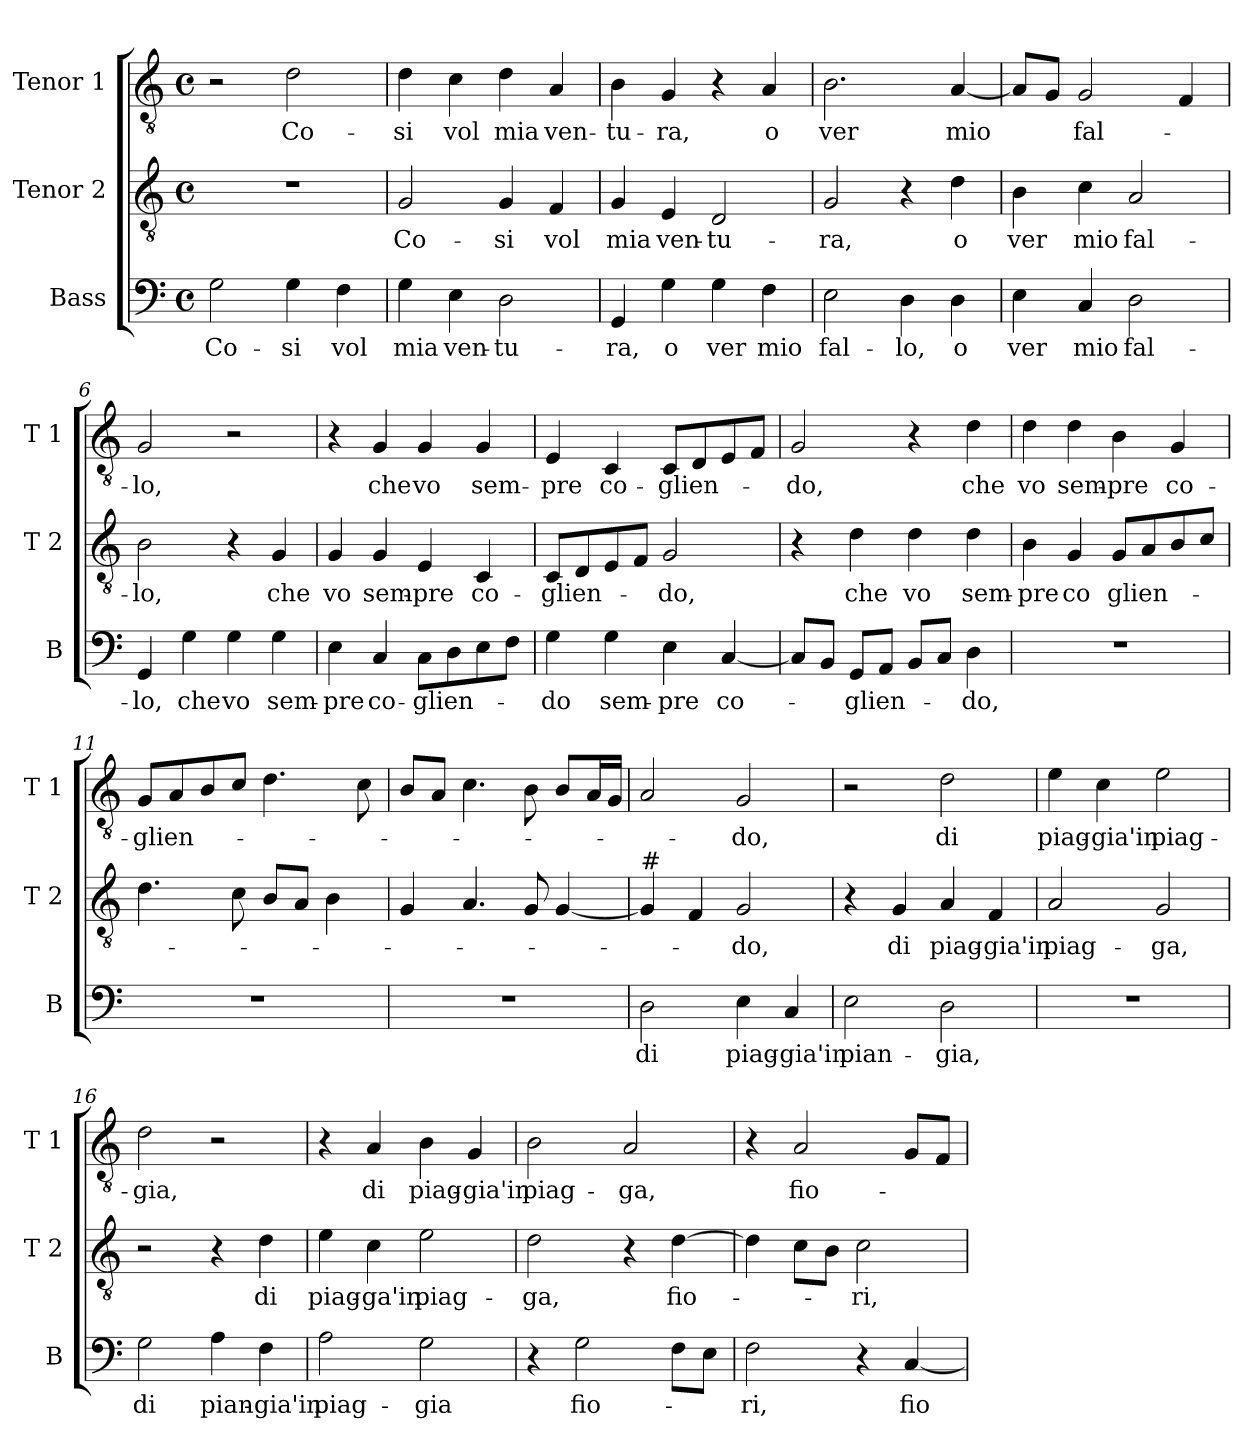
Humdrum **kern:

**kern	**text	**kern	**text	**kern	**text
*part3	*part3	*part2	*part2	*part1	*part1
*staff3	*staff3	*staff2	*staff2	*staff1	*staff1
*I"Bass	*	*I"Tenor 2	*	*I"Tenor 1	*
*I'B	*	*I'T 2	*	*I'T 1	*
*clefF4	*	*clefGv2	*	*clefGv2	*
*k[]	*	*k[]	*	*k[]	*
*C:	*	*C:	*	*C:	*
*M4/4	*	*M4/4	*	*M4/4	*
*met(c)	*	*met(c)	*	*met(c)	*
=1	=1	=1	=1	=1	=1
!	!LO:LY:b	!	!	!	!
2G\	Co-	1r	.	2r	.
!	!LO:LY:b	!	!	!	!LO:LY:b
4G\	-si	.	.	2d\	Co-
!	!LO:LY:b	!	!	!	!
4F\	vol	.	.	.	.
=2	=2	=2	=2	=2	=2
!	!LO:LY:b	!	!LO:LY:b	!	!LO:LY:b
4G\	mia	2G/	Co-	4d\	-si
!	!LO:LY:b	!	!	!	!LO:LY:b
4E\	ven-	.	.	4c\	vol
!	!LO:LY:b	!	!LO:LY:b	!	!LO:LY:b
2D\	-tu-	4G/	-si	4d\	mia
!	!	!	!LO:LY:b	!	!LO:LY:b
.	.	4F/	vol	4A/	ven-
=3	=3	=3	=3	=3	=3
!	!LO:LY:b	!	!LO:LY:b	!	!LO:LY:b
4GG/	-ra,	4G/	mia	4B\	-tu-
!	!LO:LY:b	!	!LO:LY:b	!	!LO:LY:b
4G\	o	4E/	ven-	4G/	-ra,
!	!LO:LY:b	!	!LO:LY:b	!	!
4G\	ver	2D/	-tu-	4r	.
!	!LO:LY:b	!	!	!	!LO:LY:b
4F\	mio	.	.	4A/	o
=4	=4	=4	=4	=4	=4
!	!LO:LY:b	!	!LO:LY:b	!	!LO:LY:b
2E\	fal-	2G/	-ra,	2.B\	ver
!	!LO:LY:b	!	!	!	!
4D\	-lo,	4r	.	.	.
!	!LO:LY:b	!	!LO:LY:b	!	!LO:LY:b
4D\	o	4d\	o	[4A/	mio
=5	=5	=5	=5	=5	=5
!	!LO:LY:b	!	!LO:LY:b	!	!
4E\	ver	4B\	ver	8A/L]	.
.	.	.	.	8G/J	.
!	!LO:LY:b	!	!LO:LY:b	!	!LO:LY:b
4C/	mio	4c\	mio	2G/	fal-
!	!LO:LY:b	!	!LO:LY:b	!	!
2D\	fal-	2A/	fal-	.	.
.	.	.	.	4F/	.
!!LO:LB:g=z
=6	=6	=6	=6	=6	=6
!	!LO:LY:b	!	!LO:LY:b	!	!LO:LY:b
4GG/	-lo,	2B\	-lo,	2G/	-lo,
!	!LO:LY:b	!	!	!	!
4G\	che	.	.	.	.
!	!LO:LY:b	!	!	!	!
4G\	vo	4r	.	2r	.
!	!LO:LY:b	!	!LO:LY:b	!	!
4G\	sem-	4G/	che	.	.
=7	=7	=7	=7	=7	=7
!	!LO:LY:b	!	!LO:LY:b	!	!
4E\	-pre	4G/	vo	4r	.
!	!LO:LY:b	!	!LO:LY:b	!	!LO:LY:b
4C/	co-	4G/	sem-	4G/	che
!	!LO:LY:b	!	!LO:LY:b	!	!LO:LY:b
8C\L	-glien-	4E/	-pre	4G/	vo
8D\	.	.	.	.	.
!	!	!	!LO:LY:b	!	!LO:LY:b
8E\	.	4C/	co-	4G/	sem-
8F\J	.	.	.	.	.
=8	=8	=8	=8	=8	=8
!	!LO:LY:b	!	!LO:LY:b	!	!LO:LY:b
4G\	-do	8C/L	-glien-	4E/	-pre
.	.	8D/	.	.	.
!	!LO:LY:b	!	!	!	!LO:LY:b
4G\	sem-	8E/	.	4C/	co-
.	.	8F/J	.	.	.
!	!LO:LY:b	!	!LO:LY:b	!	!LO:LY:b
4E\	-pre	2G/	-do,	8C/L	-glien-
.	.	.	.	8D/	.
!	!LO:LY:b	!	!	!	!
[4C/	co-	.	.	8E/	.
.	.	.	.	8F/J	.
=9	=9	=9	=9	=9	=9
!	!	!	!	!	!LO:LY:b
8C/L]	.	4r	.	2G/	-do,
8BB/J	.	.	.	.	.
!	!LO:LY:b	!	!LO:LY:b	!	!
8GG/L	-glien-	4d\	che	.	.
8AA/J	.	.	.	.	.
!	!	!	!LO:LY:b	!	!
8BB/L	.	4d\	vo	4r	.
8C/J	.	.	.	.	.
!	!LO:LY:b	!	!LO:LY:b	!	!LO:LY:b
4D\	-do,	4d\	sem-	4d\	che
=10	=10	=10	=10	=10	=10
!	!	!	!LO:LY:b	!	!LO:LY:b
1r	.	4B\	-pre	4d\	vo
!	!	!	!LO:LY:b	!	!LO:LY:b
.	.	4G/	co	4d\	sem-
!	!	!	!LO:LY:b	!	!LO:LY:b
.	.	8G/L	glien-	4B\	-pre
.	.	8A/	.	.	.
!	!	!	!	!	!LO:LY:b
.	.	8B/	.	4G/	co-
.	.	8c/J	.	.	.
!!LO:LB:g=z
=11	=11	=11	=11	=11	=11
!	!	!	!	!	!LO:LY:b
1r	.	4.d\	.	8G/L	-glien-
.	.	.	.	8A/	.
.	.	.	.	8B/	.
.	.	8c\	.	8c/J	.
.	.	8B/L	.	4.d\	.
.	.	8A/J	.	.	.
.	.	4B\	.	.	.
.	.	.	.	8c\	.
=12	=12	=12	=12	=12	=12
1r	.	4G/	.	8B/L	.
.	.	.	.	8A/J	.
.	.	4.A/	.	4.c\	.
.	.	8G/	.	8B\	.
.	.	[4G/	.	8B/L	.
.	.	.	.	16A/L	.
.	.	.	.	16G/JJ	.
=13	=13	=13	=13	=13	=13
!	!	!LO:TX:a:t=#	!	!	!
!	!LO:LY:b	!	!	!	!
2D\	di	4G/]	.	2A/	.
.	.	4F/	.	.	.
!	!LO:LY:b	!	!LO:LY:b	!	!LO:LY:b
4E\	piag-	2G/	-do,	2G/	-do,
!	!LO:LY:b	!	!	!	!
4C/	-gia'in	.	.	.	.
=14	=14	=14	=14	=14	=14
!	!LO:LY:b	!	!	!	!
2E\	pian-	4r	.	2r	.
!	!	!	!LO:LY:b	!	!
.	.	4G/	di	.	.
!	!LO:LY:b	!	!LO:LY:b	!	!LO:LY:b
2D\	-gia,	4A/	piag-	2d\	di
!	!	!	!LO:LY:b	!	!
.	.	4F/	-gia'in	.	.
=15	=15	=15	=15	=15	=15
!	!	!	!LO:LY:b	!	!LO:LY:b
1r	.	2A/	piag-	4e\	piag-
!	!	!	!	!	!LO:LY:b
.	.	.	.	4c\	-gia'in
!	!	!	!LO:LY:b	!	!LO:LY:b
.	.	2G/	-ga,	2e\	piag-
!!LO:PB:g=z
=16	=16	=16	=16	=16	=16
!	!LO:LY:b	!	!	!	!LO:LY:b
2G\	di	2r	.	2d\	-gia,
!	!LO:LY:b	!	!	!	!
4A\	pian-	4r	.	2r	.
!	!LO:LY:b	!	!LO:LY:b	!	!
4F\	-gia'in	4d\	di	.	.
=17	=17	=17	=17	=17	=17
!	!LO:LY:b	!	!LO:LY:b	!	!
2A\	piag-	4e\	piag-	4r	.
!	!	!	!LO:LY:b	!	!LO:LY:b
.	.	4c\	-ga'in	4A/	di
!	!LO:LY:b	!	!LO:LY:b	!	!LO:LY:b
2G\	-gia	2e\	piag-	4B\	piag-
!	!	!	!	!	!LO:LY:b
.	.	.	.	4G/	-gia'in
=18	=18	=18	=18	=18	=18
!	!	!	!LO:LY:b	!	!LO:LY:b
4r	.	2d\	-ga,	2B\	piag-
!	!LO:LY:b	!	!	!	!
2G\	fio-	.	.	.	.
!	!	!	!	!	!LO:LY:b
.	.	4r	.	2A/	-ga,
!	!	!	!LO:LY:b	!	!
8F\L	.	[4d\	fio-	.	.
8E\J	.	.	.	.	.
=19	=19	=19	=19	=19	=19
!	!LO:LY:b	!	!	!	!
2F\	-ri,	4d\]	.	4r	.
!	!	!	!	!	!LO:LY:b
.	.	8c\L	.	2A/	fio-
.	.	8B\J	.	.	.
!	!	!	!LO:LY:b	!	!
4r	.	2c\	-ri,	.	.
!	!LO:LY:b	!	!	!	!
[4C/	fio-	.	.	8G/L	.
.	.	.	.	8F/J	.
=	=	=	=	=	=
*-	*-	*-	*-	*-	*-
